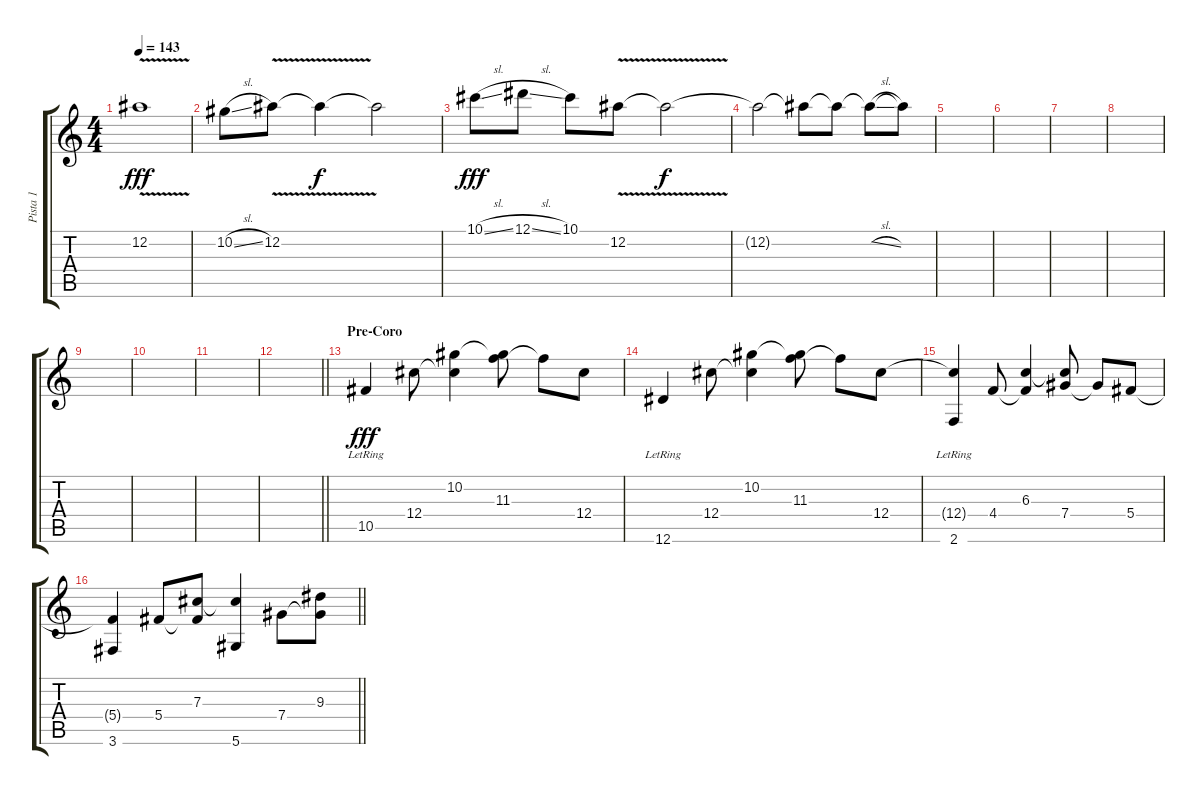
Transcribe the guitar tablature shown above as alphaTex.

\track ("Pista 1" "Pista 1") {instrument overdrivenguitar}
\staff {score tabs}
\tuning (Eb4 Bb3 Gb3 Db3 Ab2 Eb2) {hide}
\ts (4 4)
\tempo 143
\clef g2
\ks c
12.2{v}.1{dy fff} |
10.2{sl}.8 12.2{v}.8 12.2{t}.4{dy f} 12.2{t}.2 |
10.1{sl}.8{dy fff} 12.1{sl}.8 10.1.8 12.2{v}.8 12.2{t}.2{dy f} |
12.2{t}.2 12.2{t}.8 12.2{t}.8 12.2{sl t}.8 12.2{t}.8 |
|
|
|
|
|
|
|
\barLineRight lightlight
|
\section ("" "Pre-Coro")
10.5{lr}.4{dy fff volume 16 instrument electricguitarclean} 12.4.8 (10.2 12.4{t}).4 (10.2{t} 11.3).8 11.3{t}.8 12.4.8 |
12.6{lr}.4 12.4.8 (10.2 12.4{t}).4 (10.2{t} 11.3).8 11.3{t}.8 12.4.8 |
(12.4{t} 2.6{lr}).4 4.4.8 (6.3 4.4{t}).4 (6.3{t} 7.4).8 7.4{t}.8 5.4.8 |
\barLineRight lightlight
(5.4{t} 3.6).4 5.4.8 (7.3 5.4{t}).8 (7.3{t} 5.6).4 7.4.8 (9.3 7.4{t}).8
